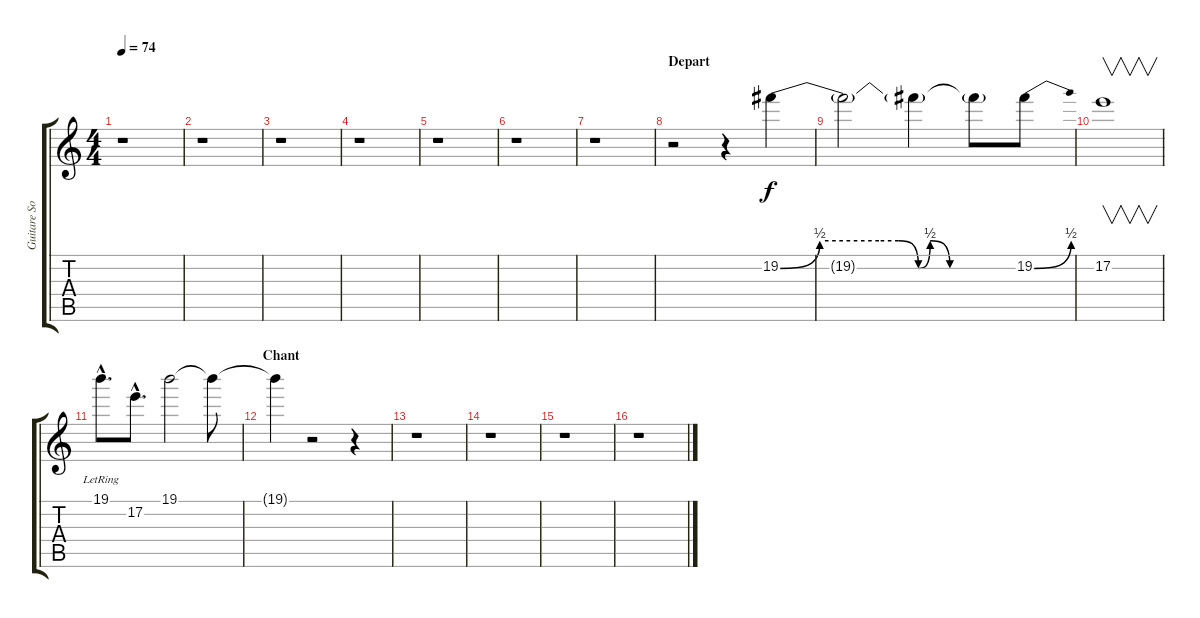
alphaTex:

\track ("Guitare Solo" "Guitare So") {instrument overdrivenguitar}
\staff {score tabs}
\tuning (E4 B3 G3 D3 A2 E2) {hide}
\ts (4 4)
\tempo 74
\clef g2
\ks c
r.1{dy f instrument overdrivenguitar} |
r.1 |
r.1 |
r.1 |
r.1 |
r.1 |
r.1 |
\section ("" "Depart")
r.2 r.4 19.2{be (custom 0 0 10 2 25 2 30 2 35 0 38 2 43 0 60 0)}.4 |
19.2{t}.2 19.2{t}.4 19.2{t}.8 19.2{be (bend 0 0 60 2)}.8 |
17.2.1{v} |
19.1{hac lr}.8{d} 17.2{hac}.8{d} 19.1.2 19.1{t}.8{volume 0} |
\section ("" "Chant")
19.1{t}.4 r.2 r.4 |
r.1 |
r.1 |
r.1 |
r.1
